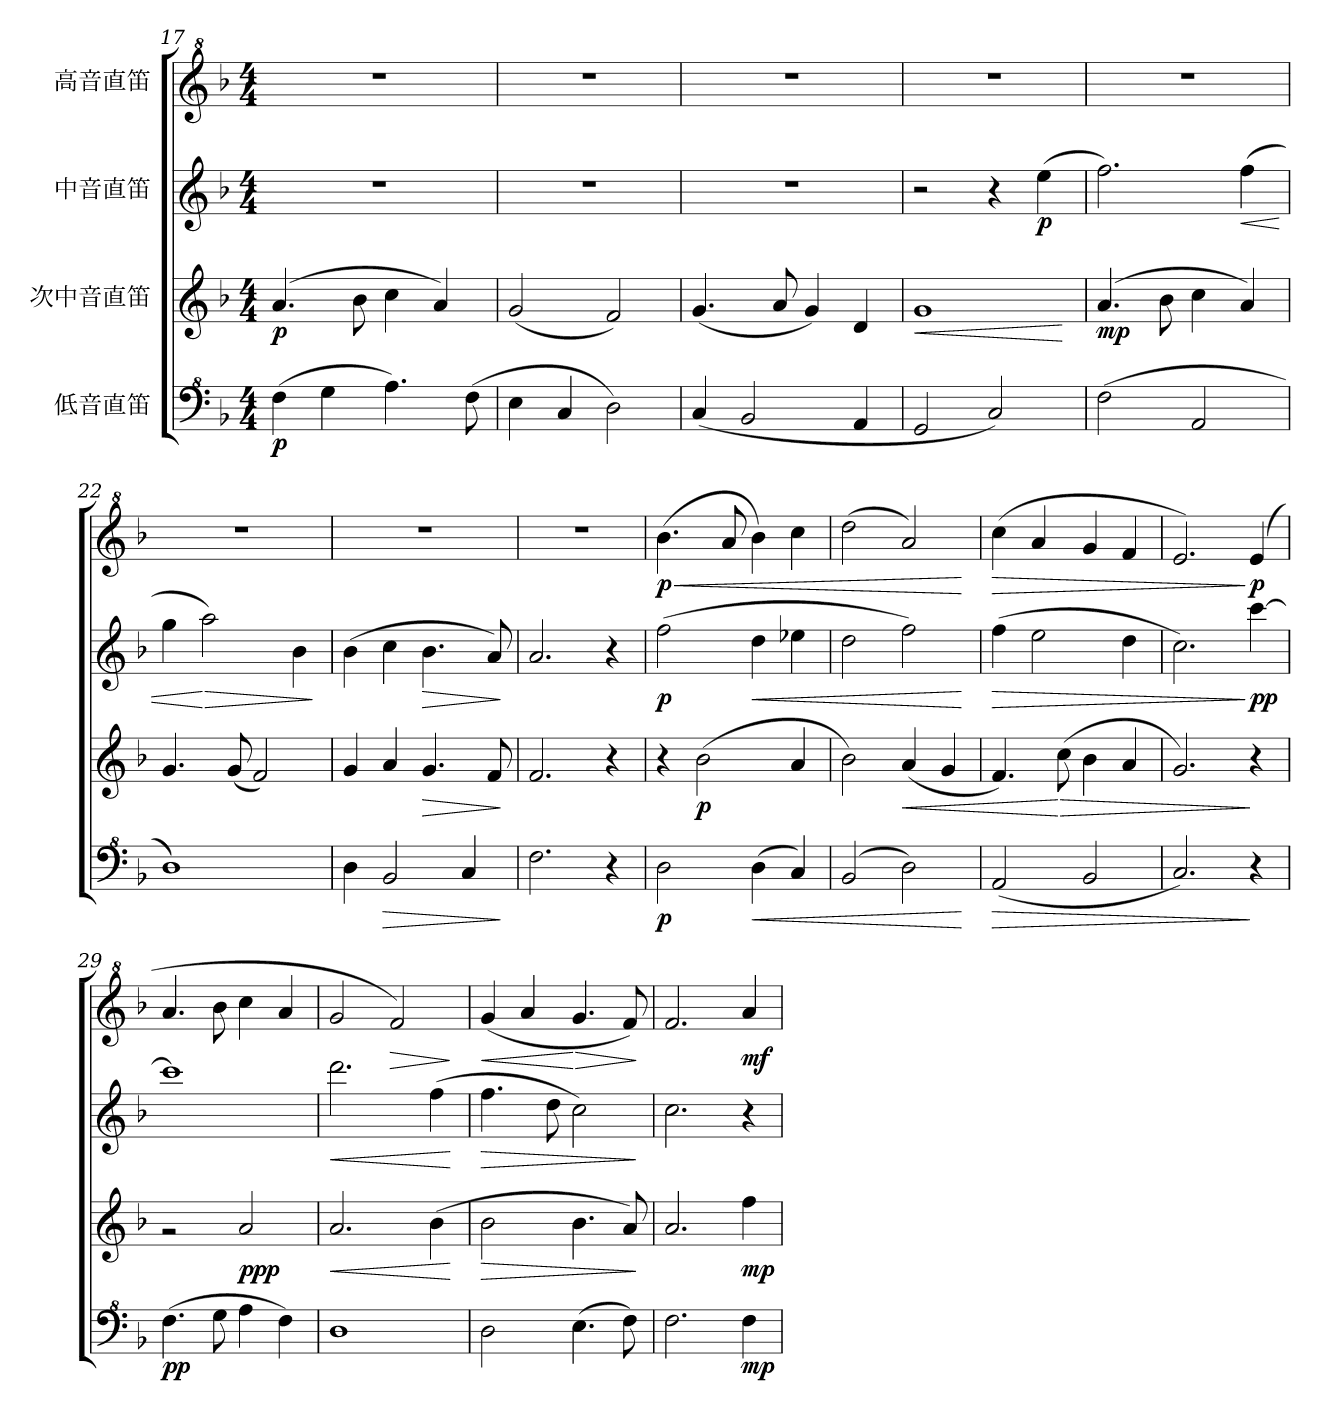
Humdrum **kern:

**kern	**dynam	**kern	**dynam	**kern	**dynam	**kern	**dynam
*part4	*part4	*part3	*part3	*part2	*part2	*part1	*part1
*staff4	*staff4	*staff3	*staff3	*staff2	*staff2	*staff1	*staff1
*I"低音直笛	*	*I"次中音直笛	*	*I"中音直笛	*	*I"高音直笛	*
!!LO:PB:g=z
*clefF^4	*	*clefG2	*	*clefG2	*	*clefG^2	*
*k[b-]	*	*k[b-]	*	*k[b-]	*	*k[b-]	*
*M4/4	*	*M4/4	*	*M4/4	*	*M4/4	*
=17	=17	=17	=17	=17	=17	=17	=17
!	!LO:DY:b	!	!LO:DY:b	!	!	!	!
(>4f\	p	(>4.a/	p	1r	.	1r	.
4g\	.	.	.	.	.	.	.
.	.	8b-\	.	.	.	.	.
4.a\)	.	4cc\	.	.	.	.	.
.	.	4a/)	.	.	.	.	.
(>8f\	.	.	.	.	.	.	.
=18	=18	=18	=18	=18	=18	=18	=18
4e\	.	(<2g/	.	1r	.	1r	.
4c/	.	.	.	.	.	.	.
2d\)	.	2f/)	.	.	.	.	.
=19	=19	=19	=19	=19	=19	=19	=19
(>4c/	.	(<4.g/	.	1r	.	1r	.
2B-/	.	.	.	.	.	.	.
.	.	8a/	.	.	.	.	.
.	.	4g/)	.	.	.	.	.
4A/	.	4d/	.	.	.	.	.
=20	=20	=20	=20	=20	=20	=20	=20
!	!	!	!LO:HP:b	!	!	!	!
2G/	.	1g	<	2r	.	1r	.
2c/)	.	.	.	4r	.	.	.
!	!	!	!	!	!LO:DY:b	!	!
.	.	.	.	(>4ee\	p	.	.
.	.	.	[	.	.	.	.
=21	=21	=21	=21	=21	=21	=21	=21
!	!	!	!LO:DY:b	!	!	!	!
(>2f\	.	(>4.a/	mp	2.ff\)	.	1r	.
.	.	8b-\	.	.	.	.	.
2A/	.	4cc\	.	.	.	.	.
!	!	!	!	!	!LO:HP:b	!	!
.	.	4a/)	.	(>4ff\	<	.	.
=22	=22	=22	=22	=22	=22	=22	=22
1d)	.	4.g/	.	4gg\	.	1r	.
!	!	!	!	!	!LO:HP:n=1:b	!	!
.	.	.	.	2aa\)	[ >	.	.
.	.	(<8g/	.	.	.	.	.
.	.	2f/)	.	.	.	.	.
.	.	.	.	4b-\	.	.	.
.	.	.	.	.	]	.	.
=23	=23	=23	=23	=23	=23	=23	=23
4d\	.	4g/	.	(>4b-\	.	1r	.
!	!LO:HP:b	!	!	!	!	!	!
2B-/	>	4a/	.	4cc\	.	.	.
!	!	!	!LO:HP:b	!	!LO:HP:b	!	!
.	.	4.g/	>	4.b-\	>	.	.
4c/	.	.	.	.	.	.	.
.	.	8f/	.	8a/)	.	.	.
.	]	.	]	.	]	.	.
=24	=24	=24	=24	=24	=24	=24	=24
2.f\	.	2.f/	.	2.a/	.	1r	.
4r	.	4r	.	4r	.	.	.
!!LO:LB:g=z
=25	=25	=25	=25	=25	=25	=25	=25
!	!LO:DY:b	!	!	!	!LO:DY:b	!	!LO:HP:b
!	!	!	!	!	!	!	!LO:DY:n=1:b
2d\	p	4r	.	(>2ff\	p	(>4.bb-\	< p
!	!	!	!LO:DY:b	!	!	!	!
.	.	(>2b-\	p	.	.	.	.
.	.	.	.	.	.	8aa/	.
!	!LO:HP:b	!	!	!	!LO:HP:b	!	!
(>4d\	<	.	.	4dd\	<	4bb-\)	.
4c/)	.	4a/	.	4ee-X\	.	4ccc\	.
=26	=26	=26	=26	=26	=26	=26	=26
(>2B-/	.	2b-\)	.	2dd\	.	(>2ddd\	.
!	!	!	!LO:HP:b	!	!	!	!
2d\)	.	(<4a/	<	2ff\)	.	2aa/)	.
.	.	4g/	.	.	.	.	.
.	[	.	.	.	[	.	[
=27	=27	=27	=27	=27	=27	=27	=27
!	!LO:HP:b	!	!	!	!LO:HP:b	!	!LO:HP:b
(<2A/	>	4.f/)	.	(>4ff\	>	(>4ccc\	>
.	.	.	.	2ee\	.	4aa/	.
!	!	!	!LO:HP:n=1:b	!	!	!	!
.	.	(>8cc\	[ >	.	.	.	.
2B-/	.	4b-\	.	.	.	4gg/	.
.	.	4a/	.	4dd\	.	4ff/	.
=28	=28	=28	=28	=28	=28	=28	=28
2.c/)	.	2.g/)	.	2.cc\)	.	2.ee/)	.
!	!	!	!	!	!LO:DY:n=1:b	!	!LO:DY:n=1:b
4r	]	4r	]	[4ccc\	] pp	(>4ee/	] p
=29	=29	=29	=29	=29	=29	=29	=29
!	!LO:DY:b	!	!	!	!	!	!
(>4.f\	pp	2rg	.	1ccc]	.	4.aa/	.
8g\	.	.	.	.	.	8bb-\	.
!	!	!	!LO:DY:b	!	!	!	!
4a\	.	2a/	ppp	.	.	4ccc\	.
4f\)	.	.	.	.	.	4aa/	.
=30	=30	=30	=30	=30	=30	=30	=30
!	!	!	!LO:HP:b	!	!LO:HP:b	!	!
1d	.	2.a/	<	2.ddd\	<	2gg/	.
!	!	!	!	!	!	!	!LO:HP:b
.	.	.	.	.	.	2ff/)	>
.	.	(>4b-\	.	(>4ff\	.	.	.
.	.	.	[	.	[	.	]
=31	=31	=31	=31	=31	=31	=31	=31
!	!	!	!LO:HP:b	!	!LO:HP:b	!	!LO:HP:b
2d\	.	2b-\	>	4.ff\	>	(<4gg/	<
.	.	.	.	.	.	4aa/	.
.	.	.	.	8dd\	.	.	.
!	!	!	!	!	!	!	!LO:HP:n=1:b
(>4.e\	.	4.b-\	.	2cc\)	.	4.gg/	[ >
8f\)	.	8a/)	.	.	.	8ff/)	.
.	.	.	]	.	]	.	]
=32	=32	=32	=32	=32	=32	=32	=32
2.f\	.	2.a/	.	2.cc\	.	2.ff/	.
!	!LO:DY:b	!	!LO:DY:b	!	!	!	!LO:DY:b
4f\	mp	4ff\	mp	4r	.	4aa/	mf
=	=	=	=	=	=	=	=
*-	*-	*-	*-	*-	*-	*-	*-
